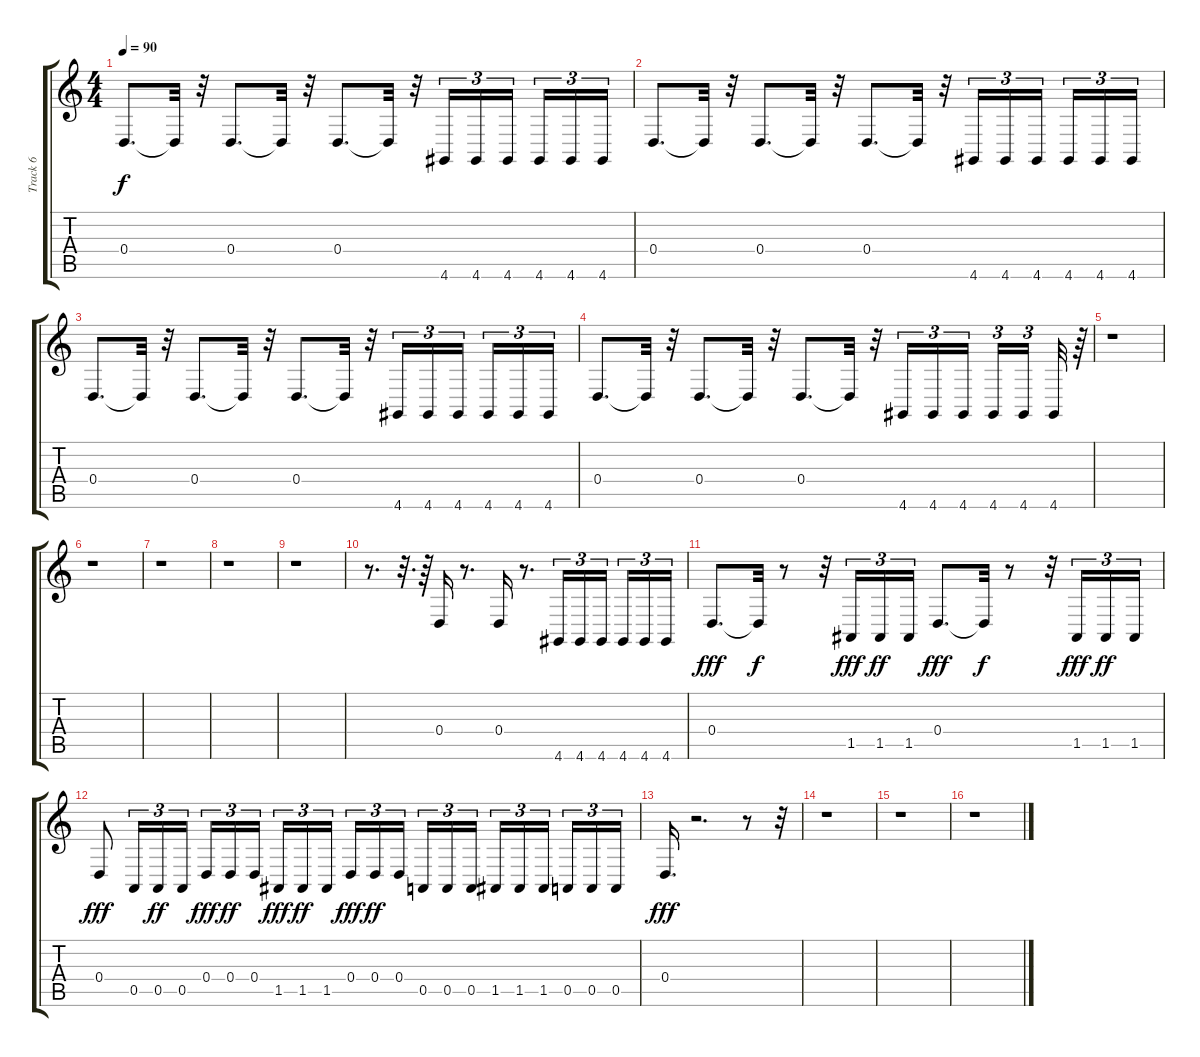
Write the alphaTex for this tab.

\track ("Track 6" "Track 6") {instrument timpani}
\staff {score tabs}
\tuning (E4 B3 G3 D3 A2 E2) {hide}
\ts (4 4)
\tempo 90
\clef g2
\ks c
0.4.8{d dy f} 0.4{t}.32 r.32 0.4.8{d} 0.4{t}.32 r.32 0.4.8{d} 0.4{t}.32 r.32 4.6.16{tu (3 2)} 4.6.16{tu (3 2)} 4.6.16{tu (3 2) beam splitsecondary} 4.6.16{tu (3 2)} 4.6.16{tu (3 2)} 4.6.16{tu (3 2)} |
0.4.8{d} 0.4{t}.32 r.32 0.4.8{d} 0.4{t}.32 r.32 0.4.8{d} 0.4{t}.32 r.32 4.6.16{tu (3 2)} 4.6.16{tu (3 2)} 4.6.16{tu (3 2) beam splitsecondary} 4.6.16{tu (3 2)} 4.6.16{tu (3 2)} 4.6.16{tu (3 2)} |
0.4.8{d} 0.4{t}.32 r.32 0.4.8{d} 0.4{t}.32 r.32 0.4.8{d} 0.4{t}.32 r.32 4.6.16{tu (3 2)} 4.6.16{tu (3 2)} 4.6.16{tu (3 2) beam splitsecondary} 4.6.16{tu (3 2)} 4.6.16{tu (3 2)} 4.6.16{tu (3 2)} |
0.4.8{d} 0.4{t}.32 r.32 0.4.8{d} 0.4{t}.32 r.32 0.4.8{d} 0.4{t}.32 r.32 4.6.16{tu (3 2)} 4.6.16{tu (3 2)} 4.6.16{tu (3 2) beam splitsecondary} 4.6.16{tu (3 2)} 4.6.16{tu (3 2) beam splitsecondary} 4.6.32 r.64{tu (3 2)} |
r.1 |
r.1 |
r.1 |
r.1 |
r.1 |
r.8{d} r.32{d} r.64 0.4.16 r.8{d} 0.4.16 r.8{d} 4.6.16{tu (3 2)} 4.6.16{tu (3 2)} 4.6.16{tu (3 2) beam splitsecondary} 4.6.16{tu (3 2)} 4.6.16{tu (3 2)} 4.6.16{tu (3 2)} |
0.4.8{d dy fff} 0.4{t}.32{dy f} r.8 r.32 1.5.16{tu (3 2) dy fff} 1.5.16{tu (3 2) dy ff} 1.5.16{tu (3 2)} 0.4.8{d dy fff} 0.4{t}.32{dy f} r.8 r.32 1.5.16{tu (3 2) dy fff} 1.5.16{tu (3 2) dy ff} 1.5.16{tu (3 2)} |
0.4.8{dy fff} 0.5.16{tu (3 2)} 0.5.16{tu (3 2) dy ff} 0.5.16{tu (3 2)} 0.4.16{tu (3 2) dy fff} 0.4.16{tu (3 2) dy ff} 0.4.16{tu (3 2) beam splitsecondary} 1.5.16{tu (3 2) dy fff} 1.5.16{tu (3 2) dy ff} 1.5.16{tu (3 2)} 0.4.16{tu (3 2) dy fff} 0.4.16{tu (3 2) dy ff} 0.4.16{tu (3 2) beam splitsecondary} 0.5.16{tu (3 2)} 0.5.16{tu (3 2)} 0.5.16{tu (3 2)} 1.5.16{tu (3 2)} 1.5.16{tu (3 2)} 1.5.16{tu (3 2) beam splitsecondary} 0.5.16{tu (3 2)} 0.5.16{tu (3 2)} 0.5.16{tu (3 2)} |
0.4.16{d dy fff} r.2{d} r.8 r.32 |
r.1 |
r.1 |
r.1
